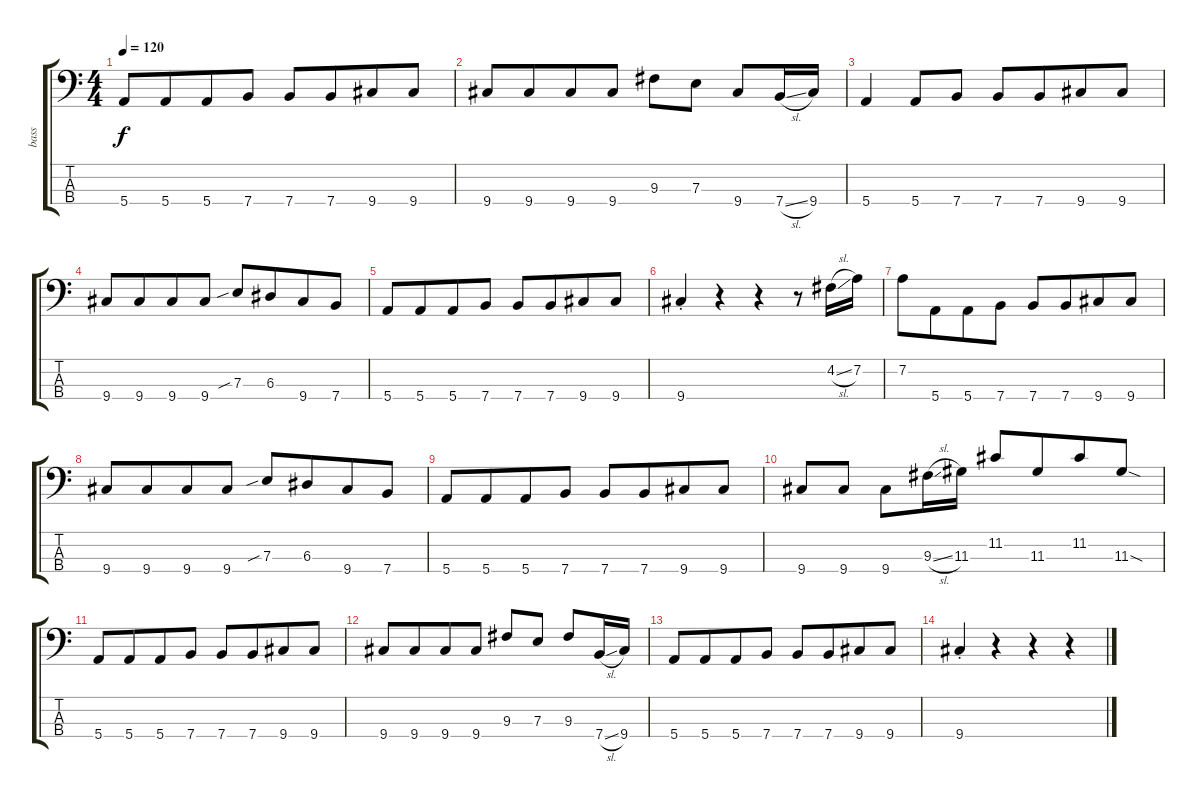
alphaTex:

\track ("bass" "bass") {instrument electricbassfinger}
\staff {score tabs}
\tuning (G2 D2 A1 E1) {hide}
\ts (4 4)
\tempo 120
\clef f4
\ks c
5.4.8{dy f} 5.4.8{beam merge} 5.4.8 7.4.8 7.4.8 7.4.8{beam merge} 9.4.8 9.4.8 |
9.4.8 9.4.8{beam merge} 9.4.8 9.4.8 9.3.8 7.3.8 9.4.8 7.4{sl}.16 9.4.16 |
5.4.4{beam merge} 5.4.8 7.4.8 7.4.8 7.4.8{beam merge} 9.4.8 9.4.8 |
9.4.8 9.4.8{beam merge} 9.4.8 9.4.8 7.3{sib}.8{beam Up} 6.3.8{beam Up beam merge} 9.4.8{beam Up} 7.4.8{beam Up} |
5.4.8 5.4.8{beam merge} 5.4.8 7.4.8 7.4.8 7.4.8{beam merge} 9.4.8 9.4.8 |
9.4{st}.4 r.4 r.4 r.8 4.2{sl}.16 7.2.16 |
7.2.8 5.4.8{beam merge} 5.4.8 7.4.8 7.4.8 7.4.8{beam merge} 9.4.8 9.4.8 |
9.4.8 9.4.8{beam merge} 9.4.8 9.4.8 7.3{sib}.8{beam Up} 6.3.8{beam Up beam merge} 9.4.8{beam Up} 7.4.8{beam Up} |
5.4.8 5.4.8{beam merge} 5.4.8 7.4.8 7.4.8 7.4.8{beam merge} 9.4.8 9.4.8 |
9.4.8 9.4.8{beam split} 9.4.8 9.3{sl}.16 11.3.16 11.2.8{beam Up} 11.3.8{beam Up beam merge} 11.2.8{beam Up} 11.3{sod}.8{beam Up} |
5.4.8 5.4.8{beam merge} 5.4.8 7.4.8 7.4.8 7.4.8{beam merge} 9.4.8 9.4.8 |
9.4.8 9.4.8{beam merge} 9.4.8 9.4.8 9.3.8{beam Up} 7.3.8{beam Up beam split} 9.3.8{beam Up} 7.4{sl}.16{beam Up} 9.4.16 |
5.4.8 5.4.8{beam merge} 5.4.8 7.4.8 7.4.8 7.4.8{beam merge} 9.4.8 9.4.8 |
9.4{st}.4 r.4 r.4 r.4
